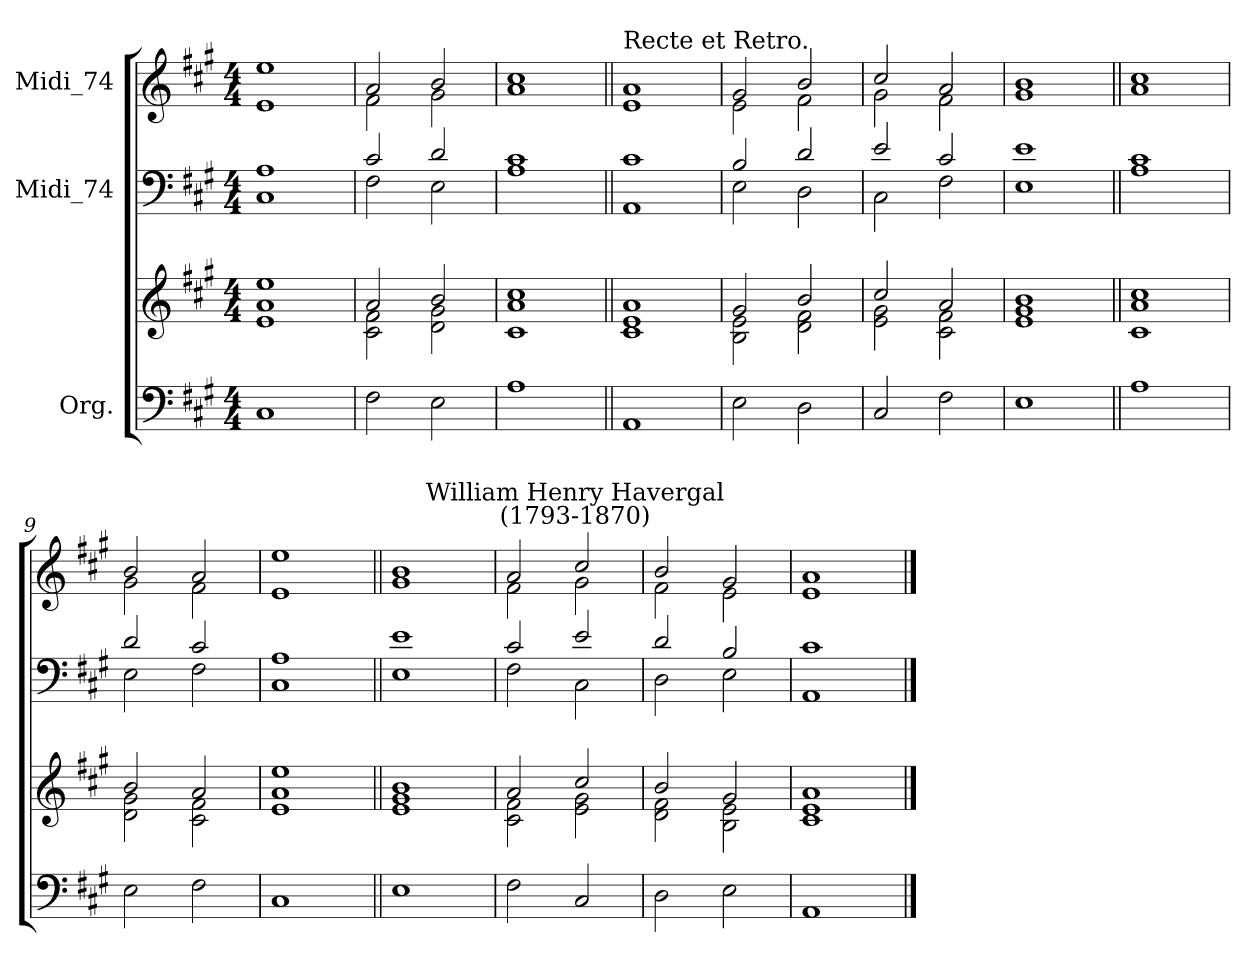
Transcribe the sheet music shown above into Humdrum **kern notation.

**kern	**kern	**kern	**kern
*part3	*part3	*part2	*part1
*staff4	*staff3	*staff2	*staff1
*I"Org.	*	*I"Midi_74	*I"Midi_74
*clefF4	*clefG2	*clefF4	*clefG2
*k[f#c#g#]	*k[f#c#g#]	*k[f#c#g#]	*k[f#c#g#]
*A:	*A:	*A:	*A:
*M4/4	*M4/4	*M4/4	*M4/4
=1	=1	=1	=1
*	*^	*^	*^
1C#	1ee/	1e\ 1a\	1A/	1C#\	1ee/	1e\
=2	=2	=2	=2	=2	=2	=2
2F#	2a/	2c#\ 2f#\	2c#/	2F#\	2a/	2f#\
2E	2b/	2d\ 2g#\	2d/	2E\	2b/	2g#\
=3	=3	=3	=3	=3	=3	=3
1A	1cc#/	1c#\ 1a\	1c#/	1A\	1cc#/	1a\
=4||	=4||	=4||	=4||	=4||	=4||	=4||
!	!	!	!	!	!LO:TX:a:t=Recte et Retro.	!
1AA	1a/	1c#\ 1e\	1c#/	1AA\	1a/	1e\
=5	=5	=5	=5	=5	=5	=5
2E	2g#/	2B\ 2e\	2B/	2E\	2g#/	2e\
2D	2b/	2d\ 2f#\	2d/	2D\	2b/	2f#\
=6	=6	=6	=6	=6	=6	=6
2C#	2cc#/	2e\ 2g#\	2e/	2C#\	2cc#/	2g#\
2F#	2a/	2c#\ 2f#\	2c#/	2F#\	2a/	2f#\
=7	=7	=7	=7	=7	=7	=7
1E	1b/	1e\ 1g#\	1e/	1E\	1b/	1g#\
=8||	=8||	=8||	=8||	=8||	=8||	=8||
1A	1cc#/	1c#\ 1a\	1c#/	1A\	1cc#/	1a\
=9	=9	=9	=9	=9	=9	=9
2E	2b/	2d\ 2g#\	2d/	2E\	2b/	2g#\
2F#	2a/	2c#\ 2f#\	2c#/	2F#\	2a/	2f#\
=10	=10	=10	=10	=10	=10	=10
1C#	1ee/	1e\ 1a\	1A/	1C#\	1ee/	1e\
=11||	=11||	=11||	=11||	=11||	=11||	=11||
1E	1b/	1e\ 1g#\	1e/	1E\	1b/	1g#\
=12	=12	=12	=12	=12	=12	=12
2F#	2a/	2c#\ 2f#\	2c#/	2F#\	2a/	2f#\
!	!	!	!	!	!LO:TX:a:cj:t=William Henry Havergal\n(1793-1870)	!
2C#	2cc#/	2e\ 2g#\	2e/	2C#\	2cc#/	2g#\
=13	=13	=13	=13	=13	=13	=13
2D	2b/	2d\ 2f#\	2d/	2D\	2b/	2f#\
2E	2g#/	2B\ 2e\	2B/	2E\	2g#/	2e\
=14	=14	=14	=14	=14	=14	=14
1AA	1a/	1c#\ 1e\	1c#/	1AA\	1a/	1e\
*	*v	*v	*	*	*v	*v
*	*	*v	*v	*
==	==	==	==
*-	*-	*-	*-
